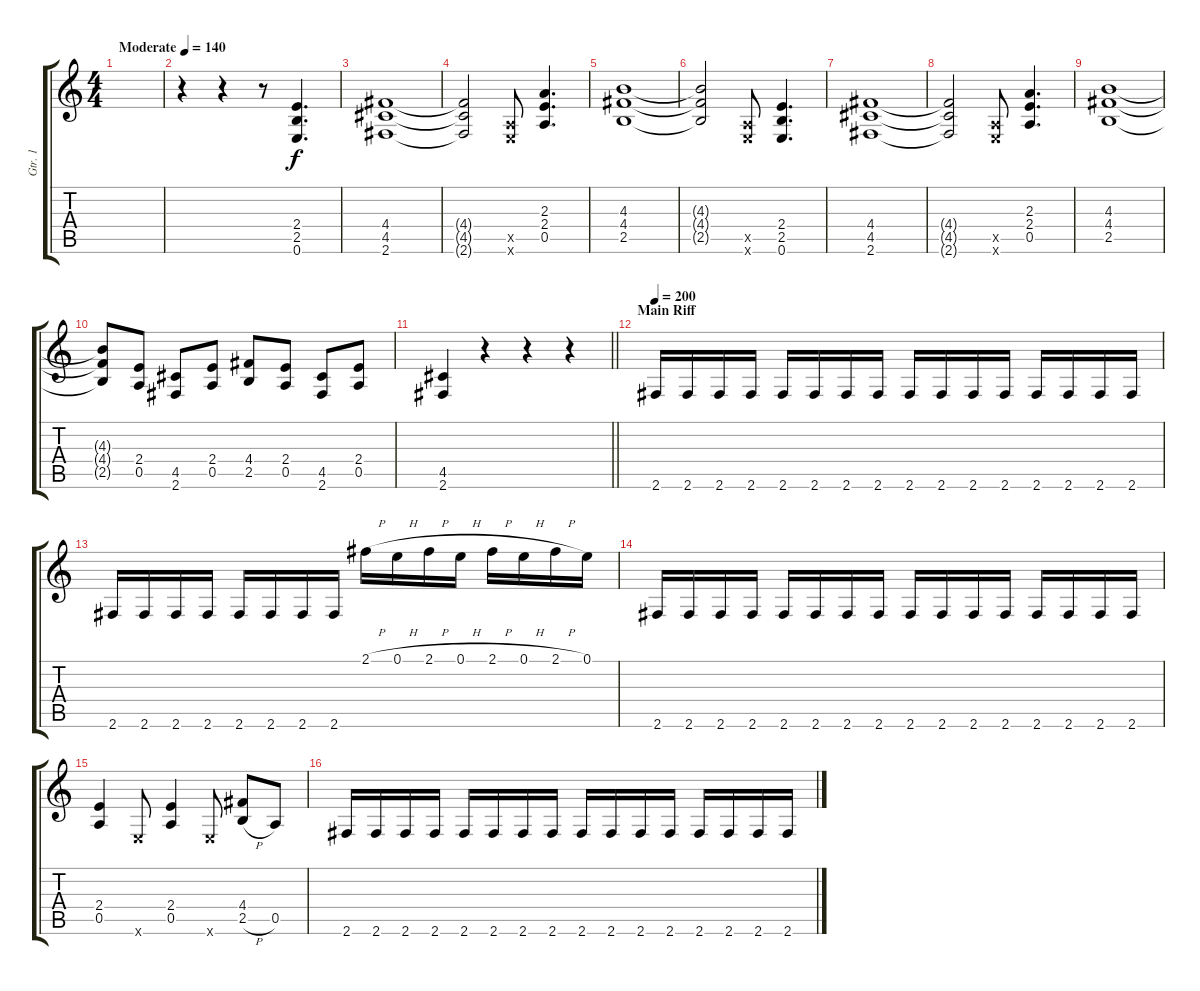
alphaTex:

\track ("Gtr. 1" "Gtr. 1") {instrument overdrivenguitar}
\staff {score tabs}
\tuning (E4 B3 G3 D3 A2 E2) {hide}
\ts (4 4)
\tempo (140 "Moderate")
\clef g2
\ks c
|
r.4 r.4 r.8 (2.4 2.5 0.6).4{d} |
(4.4 4.5 2.6).1 |
(4.4{t} 4.5{t} 2.6{t}).2 (0.5{x} 0.6{x}).8 (2.3 2.4 0.5).4{d} |
(4.3 4.4 2.5).1 |
(4.3{t} 4.4{t} 2.5{t}).2 (0.5{x} 0.6{x}).8 (2.4 2.5 0.6).4{d} |
(4.4 4.5 2.6).1 |
(4.4{t} 4.5{t} 2.6{t}).2 (0.5{x} 0.6{x}).8 (2.3 2.4 0.5).4{d} |
(4.3 4.4 2.5).1 |
(4.3{t} 4.4{t} 2.5{t}).8 (2.4 0.5).8 (4.5 2.6).8 (2.4 0.5).8 (4.4 2.5).8 (2.4 0.5).8 (4.5 2.6).8 (2.4 0.5).8 |
\barLineRight lightlight
(4.5 2.6).4 r.4 r.4 r.4 |
\section ("" "Main Riff")
\tempo 200
2.6.16 2.6.16 2.6.16 2.6.16 2.6.16 2.6.16 2.6.16 2.6.16 2.6.16 2.6.16 2.6.16 2.6.16 2.6.16 2.6.16 2.6.16 2.6.16 |
2.6.16 2.6.16 2.6.16 2.6.16 2.6.16 2.6.16 2.6.16 2.6.16 2.1{h}.16 0.1{h}.16 2.1{h}.16 0.1{h}.16 2.1{h}.16 0.1{h}.16 2.1{h}.16 0.1.16 |
2.6.16 2.6.16 2.6.16 2.6.16 2.6.16 2.6.16 2.6.16 2.6.16 2.6.16 2.6.16 2.6.16 2.6.16 2.6.16 2.6.16 2.6.16 2.6.16 |
(2.4 0.5).4 0.6{x}.8 (2.4 0.5).4 0.6{x}.8 (4.4 2.5{h}).8 0.5.8 |
2.6.16 2.6.16 2.6.16 2.6.16 2.6.16 2.6.16 2.6.16 2.6.16 2.6.16 2.6.16 2.6.16 2.6.16 2.6.16 2.6.16 2.6.16 2.6.16
